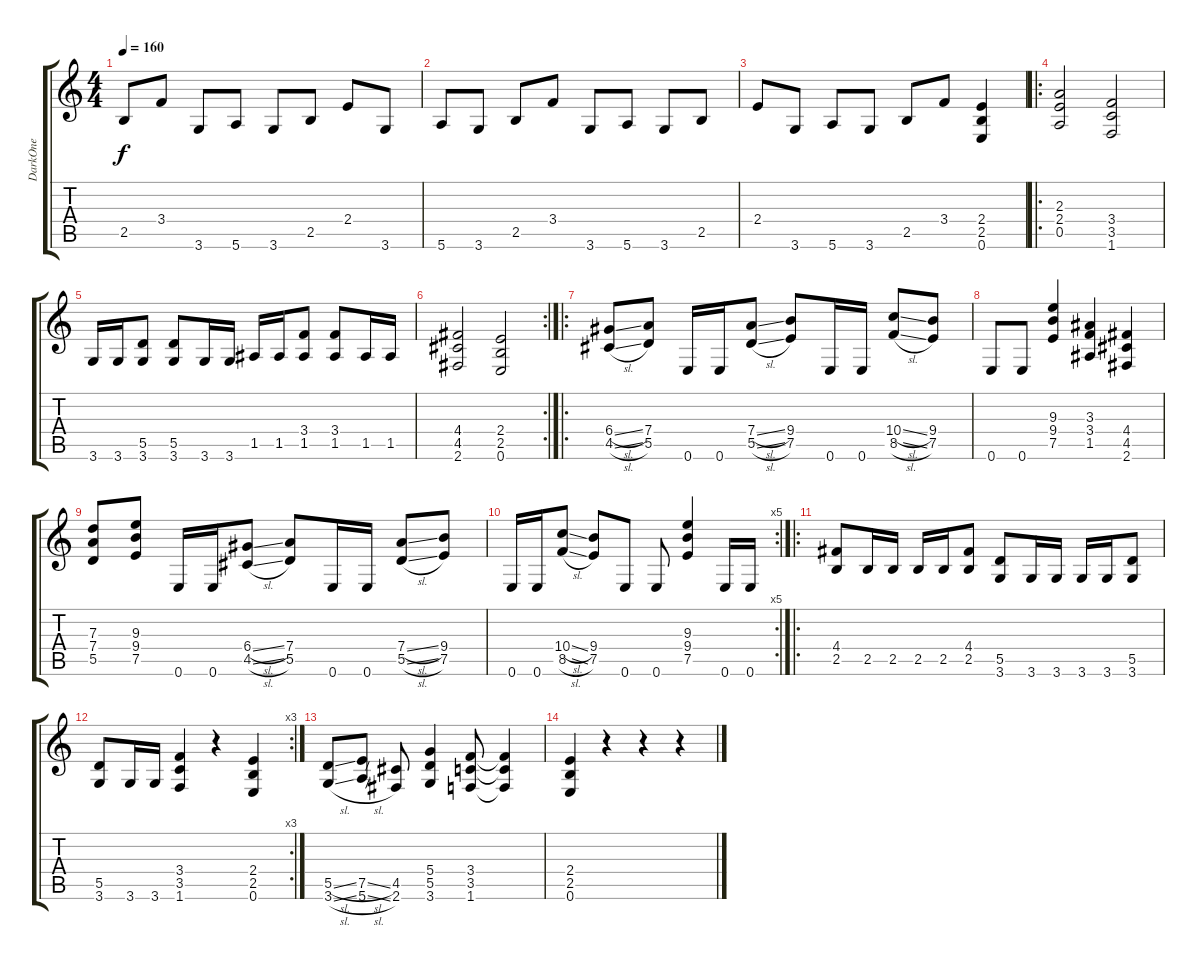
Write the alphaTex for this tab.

\track ("DarkOne" "DarkOne") {instrument distortionguitar}
\staff {score tabs}
\tuning (E4 B3 G3 D3 A2 E2) {hide}
\ts (4 4)
\tempo 160
\clef g2
\ks c
2.5.8{dy f} 3.4.8 3.6.8 5.6.8 3.6.8 2.5.8 2.4.8 3.6.8 |
5.6.8 3.6.8 2.5.8 3.4.8 3.6.8 5.6.8 3.6.8 2.5.8 |
2.4.8 3.6.8 5.6.8 3.6.8 2.5.8 3.4.8 (2.4 2.5 0.6).4 |
\ro
(2.3 2.4 0.5).2 (3.4 3.5 1.6).2 |
3.6.16 3.6.16 (5.5 3.6).8 (5.5 3.6).8 3.6.16 3.6.16 1.5.16 1.5.16 (3.4 1.5).8 (3.4 1.5).8 1.5.16 1.5.16 |
\rc 2
(4.4 4.5 2.6).2 (2.4 2.5 0.6).2 |
\ro
(6.4{sl} 4.5{sl}).8 (7.4 5.5).8 0.6.16 0.6.16 (7.4{sl} 5.5{sl}).8 (9.4 7.5).8 0.6.16 0.6.16 (10.4{sl} 8.5{sl}).8 (9.4 7.5).8 |
0.6.8 0.6.8 (9.3 9.4 7.5).4 (3.3 3.4 1.5).4 (4.4 4.5 2.6).4 |
(7.3 7.4 5.5).8 (9.3 9.4 7.5).8 0.6.16 0.6.16 (6.4{sl} 4.5{sl}).8 (7.4 5.5).8 0.6.16 0.6.16 (7.4{sl} 5.5{sl}).8 (9.4 7.5).8 |
\rc 5
0.6.16 0.6.16 (10.4{sl} 8.5{sl}).8 (9.4 7.5).8 0.6.8 0.6.8 (9.3 9.4 7.5).4 0.6.16 0.6.16 |
\ro
(4.4 2.5).8 2.5.16 2.5.16 2.5.16 2.5.16 (4.4 2.5).8 (5.5 3.6).8 3.6.16 3.6.16 3.6.16 3.6.16 (5.5 3.6).8 |
\rc 3
(5.5 3.6).8 3.6.16 3.6.16 (3.4 3.5 1.6).4 r.4 (2.4 2.5 0.6).4 |
(5.5{sl} 3.6{sl}).8 (7.5{sl} 5.6{sl}).8 (4.5 2.6).8 (5.4 5.5 3.6).4 (3.4 3.5 1.6).8 (3.4{t} 3.5{t} 1.6{t}).4 |
(2.4 2.5 0.6).4 r.4 r.4 r.4
